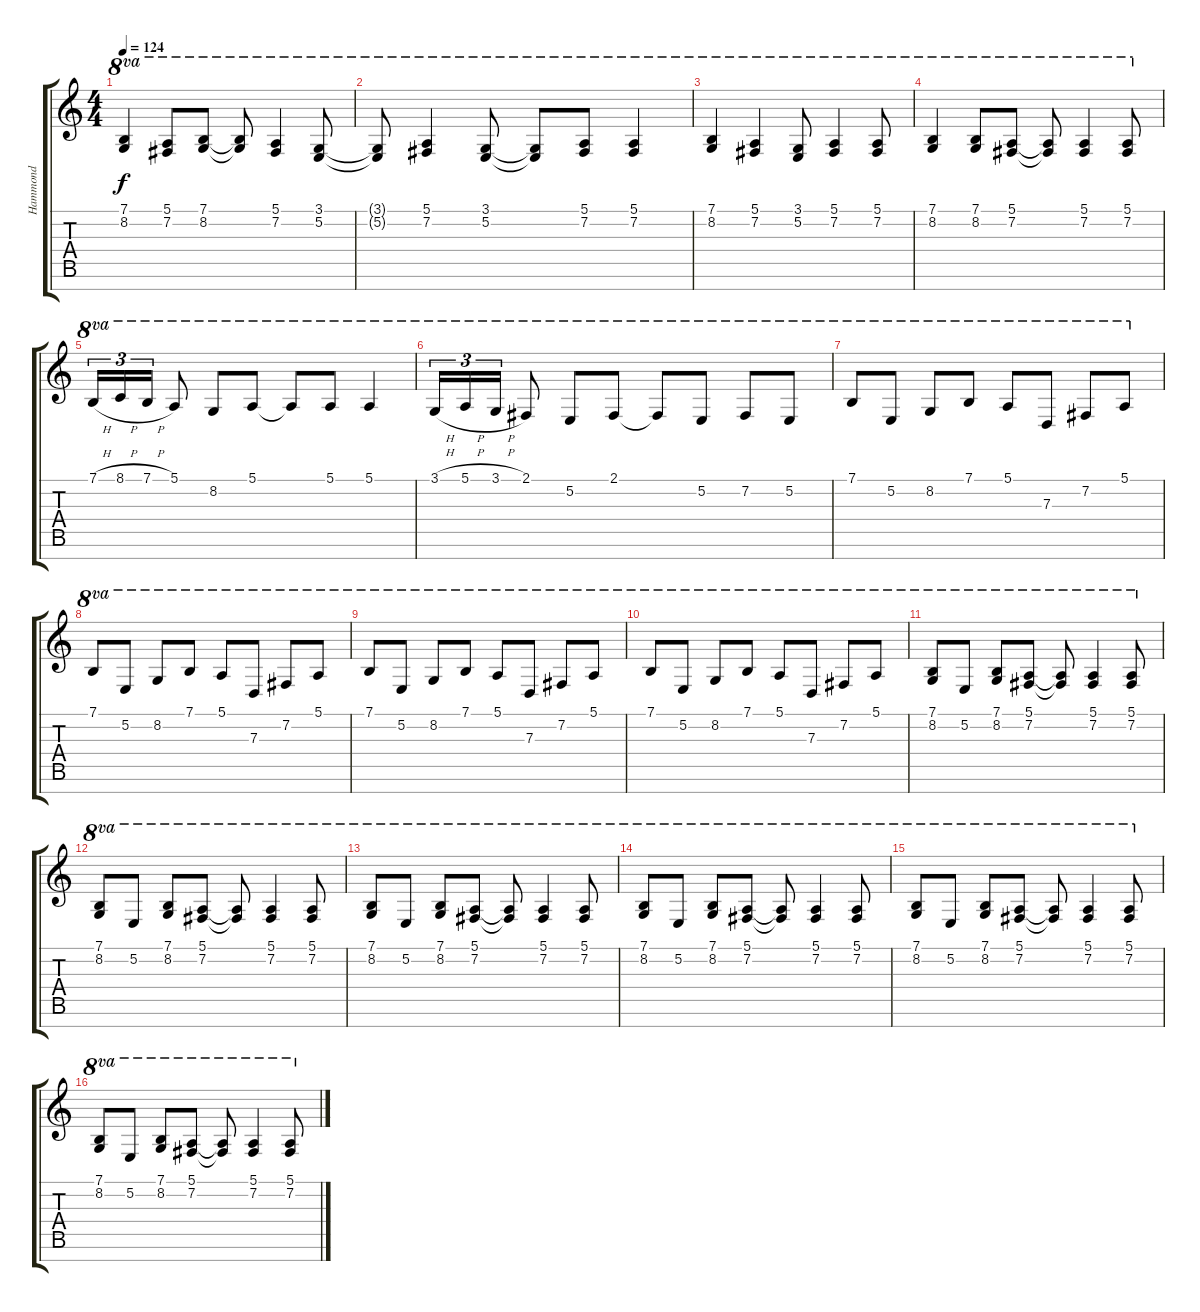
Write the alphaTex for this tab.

\track ("Hammond" "Hammond") {instrument drawbarorgan}
\staff {score tabs}
\tuning (E4 B3 G3 D3 A2 E2 B1) {hide}
\ts (4 4)
\tempo 124
\clef g2
\ks c
(7.1 8.2).4{ot 8va dy f} (5.1 7.2).8{ot 8va} (7.1 8.2).8{ot 8va} (7.1{t} 8.2{t}).8{ot 8va} (5.1 7.2).4{ot 8va} (3.1 5.2).8{ot 8va} |
(3.1{t} 5.2{t}).8{ot 8va} (5.1 7.2).4{ot 8va} (3.1 5.2).8{ot 8va} (3.1{t} 5.2{t}).8{ot 8va} (5.1 7.2).8{ot 8va} (5.1 7.2).4{ot 8va} |
(7.1 8.2).4{ot 8va} (5.1 7.2).4{ot 8va} (3.1 5.2).8{ot 8va} (5.1 7.2).4{ot 8va} (5.1 7.2).8{ot 8va} |
(7.1 8.2).4{ot 8va} (7.1 8.2).8{ot 8va} (5.1 7.2).8{ot 8va} (5.1{t} 7.2{t}).8{ot 8va} (5.1 7.2).4{ot 8va} (5.1 7.2).8{ot 8va} |
7.1{h}.16{tu (3 2) ot 8va} 8.1{h}.16{tu (3 2) ot 8va} 7.1{h}.16{tu (3 2) ot 8va} 5.1.8{ot 8va} 8.2.8{ot 8va} 5.1.8{ot 8va} 5.1{t}.8{ot 8va} 5.1.8{ot 8va} 5.1.4{ot 8va} |
3.1{h}.16{tu (3 2) ot 8va} 5.1{h}.16{tu (3 2) ot 8va} 3.1{h}.16{tu (3 2) ot 8va} 2.1.8{ot 8va} 5.2.8{ot 8va} 2.1.8{ot 8va} 2.1{t}.8{ot 8va} 5.2.8{ot 8va} 7.2.8{ot 8va} 5.2.8{ot 8va} |
7.1.8{ot 8va} 5.2.8{ot 8va} 8.2.8{ot 8va} 7.1.8{ot 8va} 5.1.8{ot 8va} 7.3.8{ot 8va} 7.2.8{ot 8va} 5.1.8{ot 8va} |
7.1.8{ot 8va} 5.2.8{ot 8va} 8.2.8{ot 8va} 7.1.8{ot 8va} 5.1.8{ot 8va} 7.3.8{ot 8va} 7.2.8{ot 8va} 5.1.8{ot 8va} |
7.1.8{ot 8va} 5.2.8{ot 8va} 8.2.8{ot 8va} 7.1.8{ot 8va} 5.1.8{ot 8va} 7.3.8{ot 8va} 7.2.8{ot 8va} 5.1.8{ot 8va} |
7.1.8{ot 8va} 5.2.8{ot 8va} 8.2.8{ot 8va} 7.1.8{ot 8va} 5.1.8{ot 8va} 7.3.8{ot 8va} 7.2.8{ot 8va} 5.1.8{ot 8va} |
(7.1 8.2).8{ot 8va} 5.2.8{ot 8va} (7.1 8.2).8{ot 8va} (5.1 7.2).8{ot 8va} (5.1{t} 7.2{t}).8{ot 8va} (5.1 7.2).4{ot 8va} (5.1 7.2).8{ot 8va} |
(7.1 8.2).8{ot 8va} 5.2.8{ot 8va} (7.1 8.2).8{ot 8va} (5.1 7.2).8{ot 8va} (5.1{t} 7.2{t}).8{ot 8va} (5.1 7.2).4{ot 8va} (5.1 7.2).8{ot 8va} |
(7.1 8.2).8{ot 8va} 5.2.8{ot 8va} (7.1 8.2).8{ot 8va} (5.1 7.2).8{ot 8va} (5.1{t} 7.2{t}).8{ot 8va} (5.1 7.2).4{ot 8va} (5.1 7.2).8{ot 8va} |
(7.1 8.2).8{ot 8va} 5.2.8{ot 8va} (7.1 8.2).8{ot 8va} (5.1 7.2).8{ot 8va} (5.1{t} 7.2{t}).8{ot 8va} (5.1 7.2).4{ot 8va} (5.1 7.2).8{ot 8va} |
(7.1 8.2).8{ot 8va} 5.2.8{ot 8va} (7.1 8.2).8{ot 8va} (5.1 7.2).8{ot 8va} (5.1{t} 7.2{t}).8{ot 8va} (5.1 7.2).4{ot 8va} (5.1 7.2).8{ot 8va} |
(7.1 8.2).8{ot 8va} 5.2.8{ot 8va} (7.1 8.2).8{ot 8va} (5.1 7.2).8{ot 8va} (5.1{t} 7.2{t}).8{ot 8va} (5.1 7.2).4{ot 8va} (5.1 7.2).8{ot 8va}
